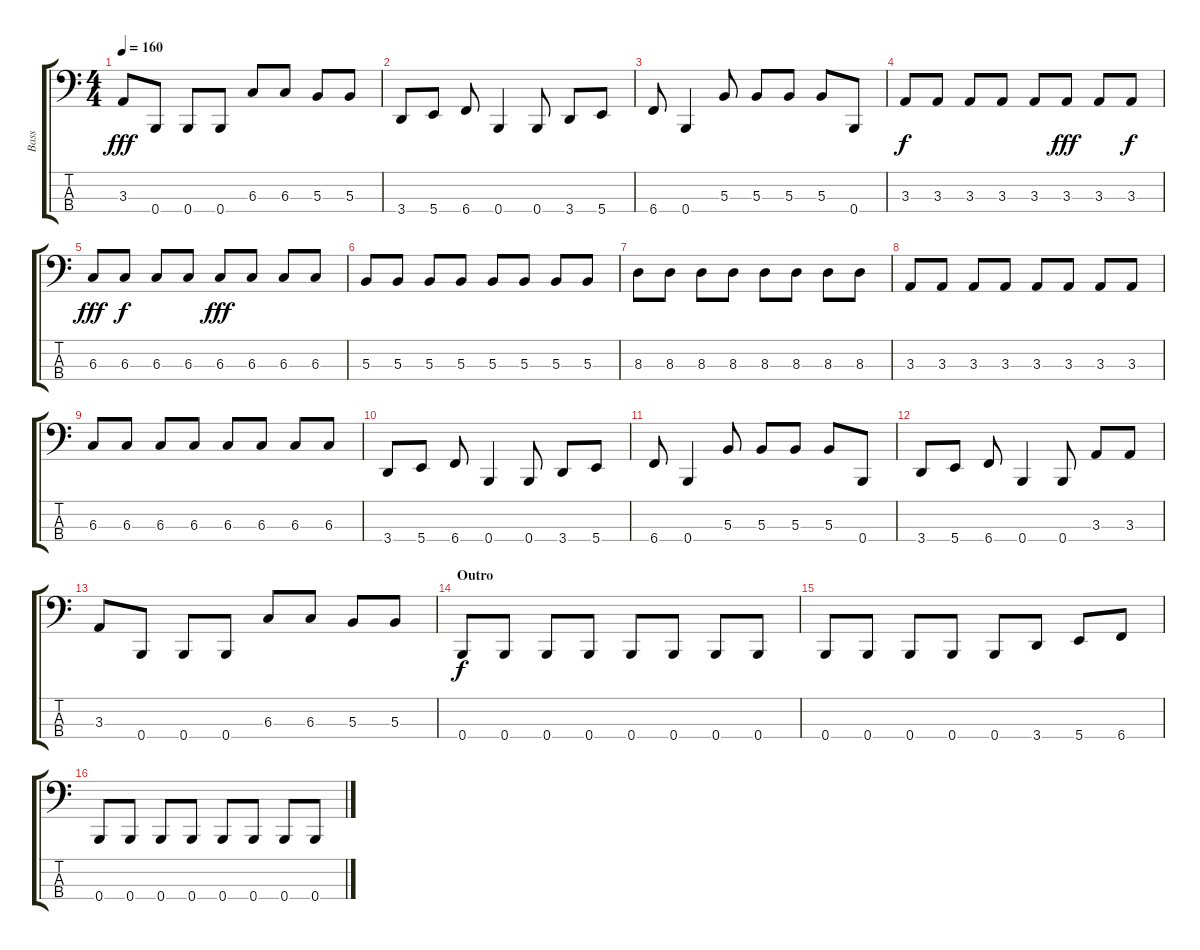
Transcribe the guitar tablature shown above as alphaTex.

\track ("Bass" "Bass") {instrument electricbassfinger}
\staff {score tabs}
\tuning (E2 B1 Gb1 B0) {hide}
\ts (4 4)
\tempo 160
\clef f4
\ks c
3.3.8{dy fff} 0.4.8 0.4.8 0.4.8 6.3.8 6.3.8 5.3.8 5.3.8 |
3.4.8 5.4.8 6.4.8 0.4.4 0.4.8 3.4.8 5.4.8 |
6.4.8 0.4.4 5.3.8 5.3.8 5.3.8 5.3.8 0.4.8 |
3.3.8{dy f} 3.3.8 3.3.8 3.3.8 3.3.8 3.3.8{dy fff} 3.3.8 3.3.8{dy f} |
6.3.8{dy fff} 6.3.8{dy f} 6.3.8 6.3.8 6.3.8{dy fff} 6.3.8 6.3.8 6.3.8 |
5.3.8 5.3.8 5.3.8 5.3.8 5.3.8 5.3.8 5.3.8 5.3.8 |
8.3.8 8.3.8 8.3.8 8.3.8 8.3.8 8.3.8 8.3.8 8.3.8 |
3.3.8 3.3.8 3.3.8 3.3.8 3.3.8 3.3.8 3.3.8 3.3.8 |
6.3.8 6.3.8 6.3.8 6.3.8 6.3.8 6.3.8 6.3.8 6.3.8 |
3.4.8 5.4.8 6.4.8 0.4.4 0.4.8 3.4.8 5.4.8 |
6.4.8 0.4.4 5.3.8 5.3.8 5.3.8 5.3.8 0.4.8 |
3.4.8 5.4.8 6.4.8 0.4.4 0.4.8 3.3.8 3.3.8 |
3.3.8 0.4.8 0.4.8 0.4.8 6.3.8 6.3.8 5.3.8 5.3.8 |
\section ("" "Outro")
0.4.8{dy f} 0.4.8 0.4.8 0.4.8 0.4.8 0.4.8 0.4.8 0.4.8 |
0.4.8 0.4.8 0.4.8 0.4.8 0.4.8 3.4.8 5.4.8 6.4.8 |
0.4.8 0.4.8 0.4.8 0.4.8 0.4.8 0.4.8 0.4.8 0.4.8
